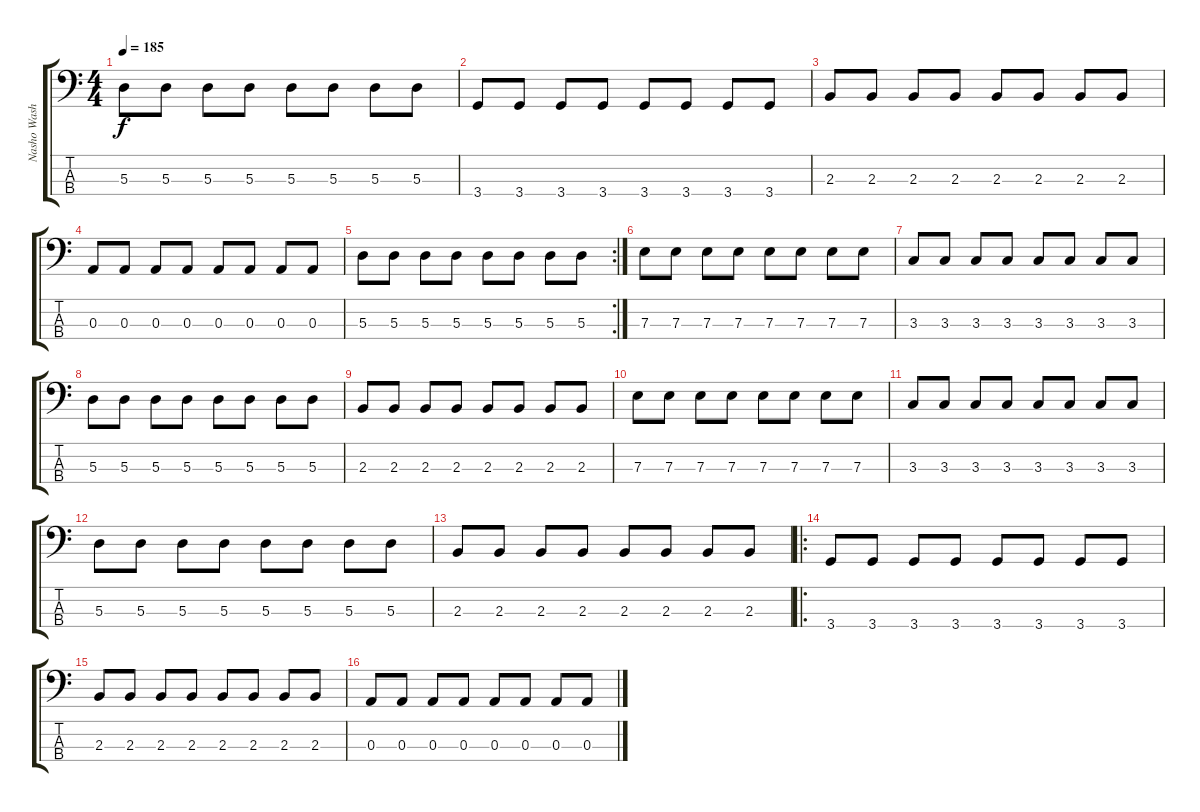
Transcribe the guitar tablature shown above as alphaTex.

\track ("Nasho Washito rico" "Nasho Wash") {instrument electricbasspick}
\staff {score tabs}
\tuning (G2 D2 A1 E1) {hide}
\ts (4 4)
\tempo 185
\clef f4
\ks c
5.3.8{dy f} 5.3.8 5.3.8 5.3.8 5.3.8 5.3.8 5.3.8 5.3.8 |
3.4.8 3.4.8 3.4.8 3.4.8 3.4.8 3.4.8 3.4.8 3.4.8 |
2.3.8 2.3.8 2.3.8 2.3.8 2.3.8 2.3.8 2.3.8 2.3.8 |
0.3.8 0.3.8 0.3.8 0.3.8 0.3.8 0.3.8 0.3.8 0.3.8 |
\rc 2
5.3.8 5.3.8 5.3.8 5.3.8 5.3.8 5.3.8 5.3.8 5.3.8 |
7.3.8 7.3.8 7.3.8 7.3.8 7.3.8 7.3.8 7.3.8 7.3.8 |
3.3.8 3.3.8 3.3.8 3.3.8 3.3.8 3.3.8 3.3.8 3.3.8 |
5.3.8 5.3.8 5.3.8 5.3.8 5.3.8 5.3.8 5.3.8 5.3.8 |
2.3.8 2.3.8 2.3.8 2.3.8 2.3.8 2.3.8 2.3.8 2.3.8 |
7.3.8 7.3.8 7.3.8 7.3.8 7.3.8 7.3.8 7.3.8 7.3.8 |
3.3.8 3.3.8 3.3.8 3.3.8 3.3.8 3.3.8 3.3.8 3.3.8 |
5.3.8 5.3.8 5.3.8 5.3.8 5.3.8 5.3.8 5.3.8 5.3.8 |
2.3.8 2.3.8 2.3.8 2.3.8 2.3.8 2.3.8 2.3.8 2.3.8 |
\ro
3.4.8 3.4.8 3.4.8 3.4.8 3.4.8 3.4.8 3.4.8 3.4.8 |
2.3.8 2.3.8 2.3.8 2.3.8 2.3.8 2.3.8 2.3.8 2.3.8 |
0.3.8 0.3.8 0.3.8 0.3.8 0.3.8 0.3.8 0.3.8 0.3.8
